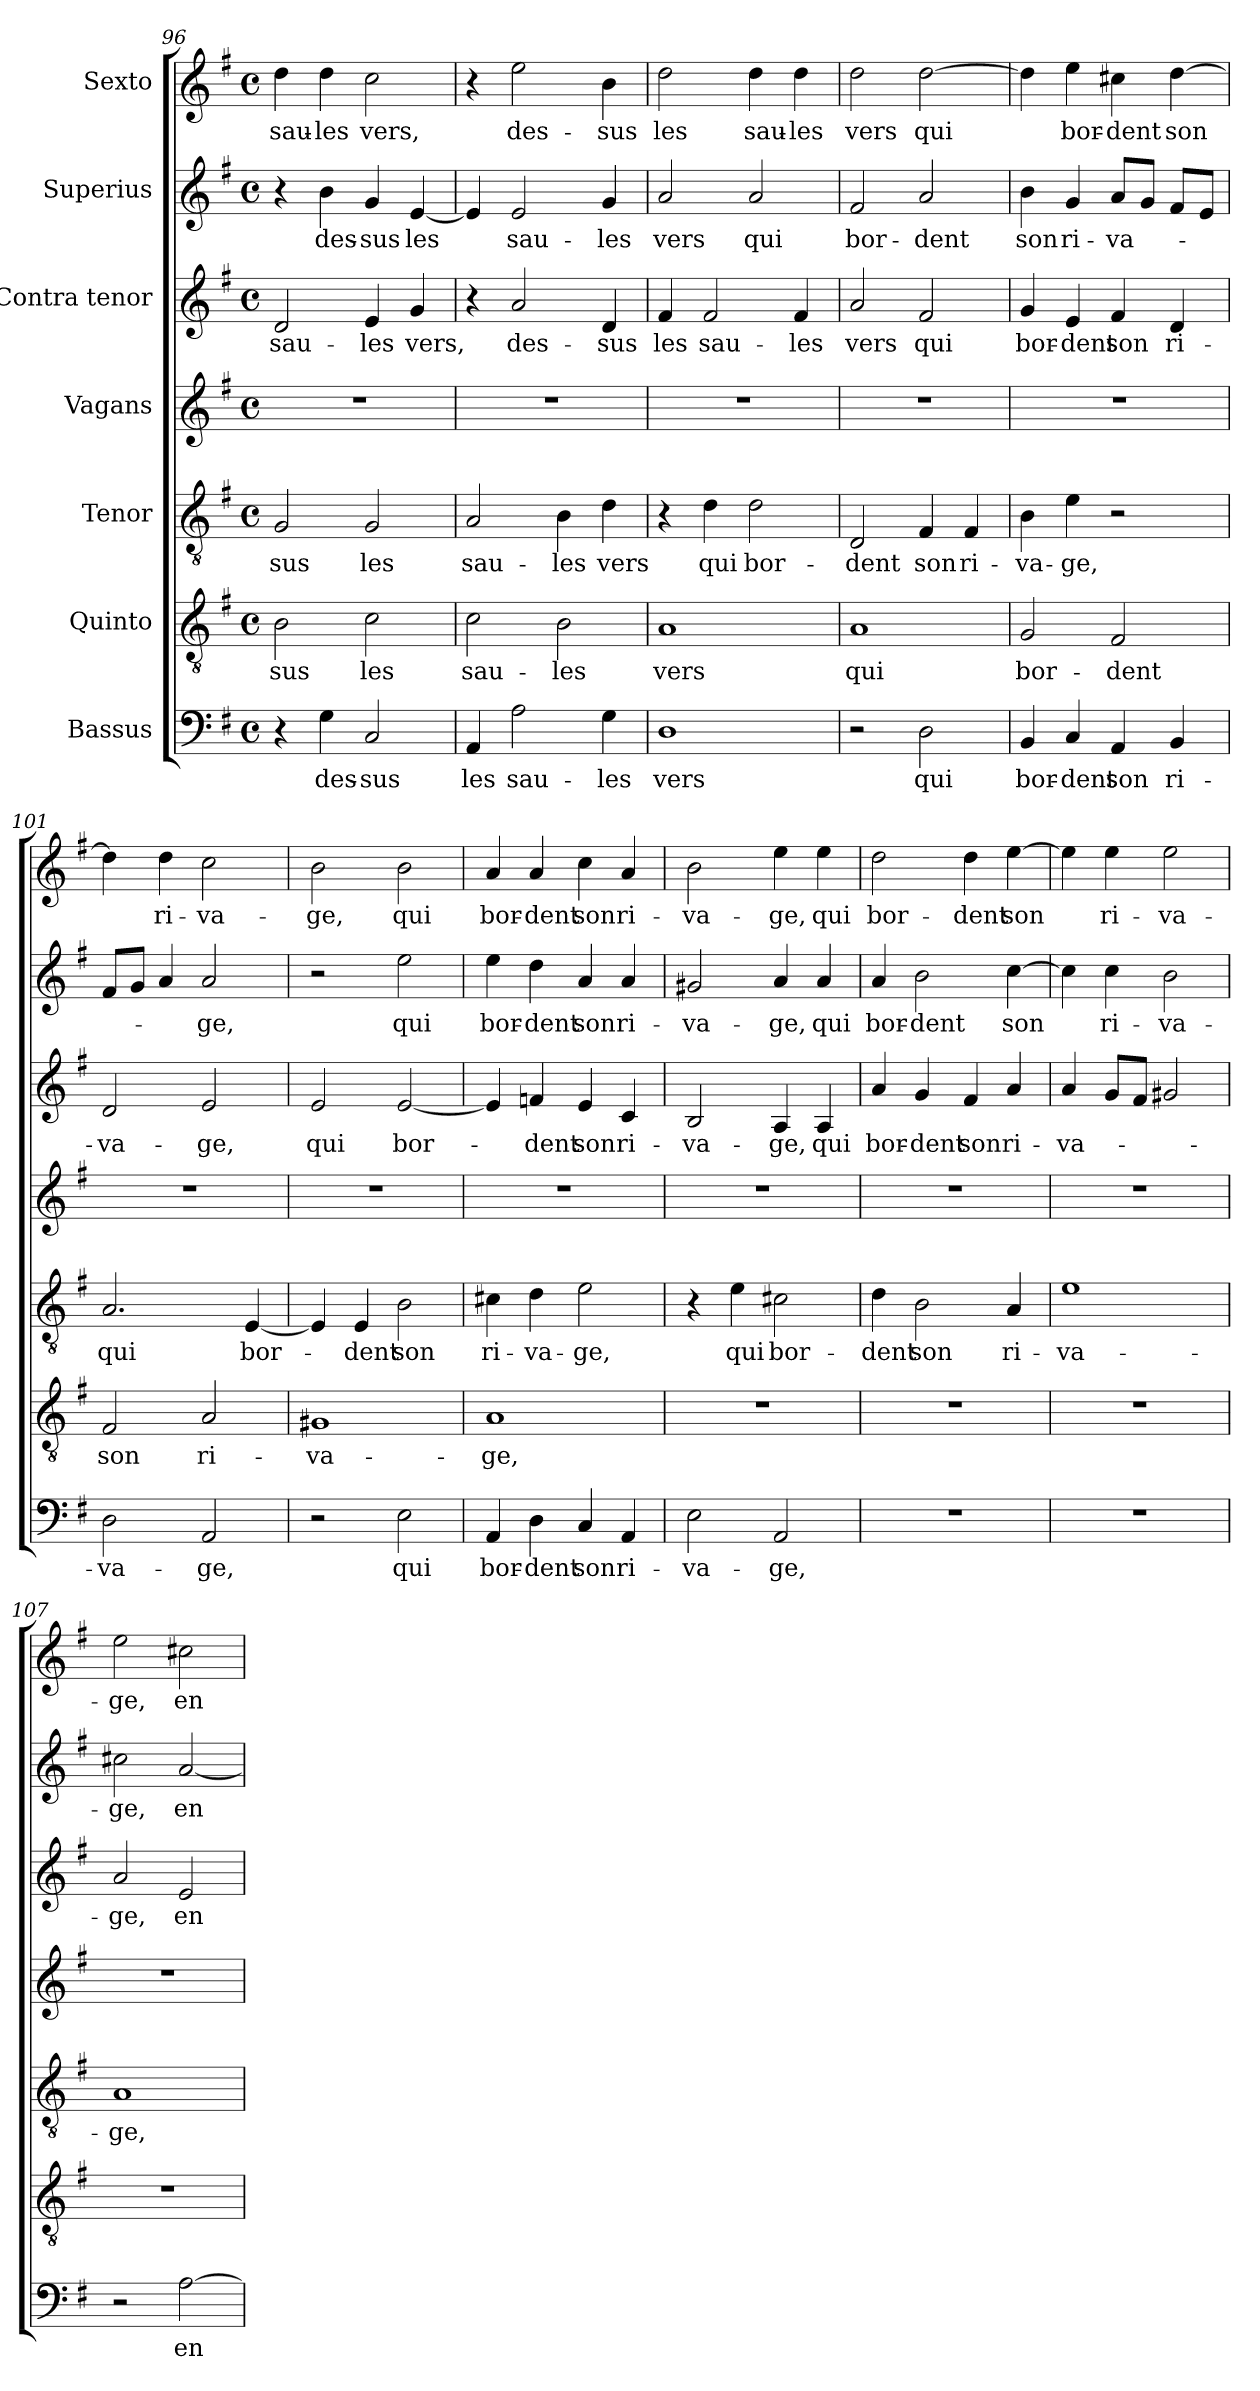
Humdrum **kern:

**kern	**text	**kern	**text	**kern	**text	**kern	**kern	**text	**kern	**text	**kern	**text
*part7	*part7	*part6	*part6	*part5	*part5	*part4	*part3	*part3	*part2	*part2	*part1	*part1
*staff7	*staff7	*staff6	*staff6	*staff5	*staff5	*staff4	*staff3	*staff3	*staff2	*staff2	*staff1	*staff1
*I"Bassus	*	*I"Quinto	*	*I"Tenor	*	*I"Vagans	*I"Contra tenor	*	*I"Superius	*	*I"Sexto	*
*clefF4	*	*clefGv2	*	*clefGv2	*	*clefG2	*clefG2	*	*clefG2	*	*clefG2	*
*k[f#]	*	*k[f#]	*	*k[f#]	*	*k[f#]	*k[f#]	*	*k[f#]	*	*k[f#]	*
*G:	*	*G:	*	*G:	*	*G:	*G:	*	*G:	*	*G:	*
*M4/4	*	*M4/4	*	*M4/4	*	*M4/4	*M4/4	*	*M4/4	*	*M4/4	*
*met(c)	*	*met(c)	*	*met(c)	*	*met(c)	*met(c)	*	*met(c)	*	*met(c)	*
=96	=96	=96	=96	=96	=96	=96	=96	=96	=96	=96	=96	=96
!	!	!	!LO:LY:b	!	!LO:LY:b	!	!	!LO:LY:b	!	!	!	!LO:LY:b
4r	.	2B\	-sus	2G/	-sus	1r	2d/	sau-	4r	.	4dd\	sau-
!	!LO:LY:b	!	!	!	!	!	!	!	!	!LO:LY:b	!	!LO:LY:b
4G\	des-	.	.	.	.	.	.	.	4b\	des-	4dd\	-les
!	!LO:LY:b	!	!LO:LY:b	!	!LO:LY:b	!	!	!LO:LY:b	!	!LO:LY:b	!	!LO:LY:b
2C/	-sus	2c\	les	2G/	les	.	4e/	-les	4g/	-sus	2cc\	vers,
!	!	!	!	!	!	!	!	!LO:LY:b	!	!LO:LY:b	!	!
.	.	.	.	.	.	.	4g/	vers,	[4e/	les	.	.
!!LO:LB:g=z
=97	=97	=97	=97	=97	=97	=97	=97	=97	=97	=97	=97	=97
!	!LO:LY:b	!	!LO:LY:b	!	!LO:LY:b	!	!	!	!	!	!	!
4AA/	les	2c\	sau-	2A/	sau-	1r	4r	.	4e/]	.	4r	.
!	!LO:LY:b	!	!	!	!	!	!	!LO:LY:b	!	!LO:LY:b	!	!LO:LY:b
2A\	sau-	.	.	.	.	.	2a/	des-	2e/	sau-	2ee\	des-
!	!	!	!LO:LY:b	!	!LO:LY:b	!	!	!	!	!	!	!
.	.	2B\	-les	4B\	-les	.	.	.	.	.	.	.
!	!LO:LY:b	!	!	!	!LO:LY:b	!	!	!LO:LY:b	!	!LO:LY:b	!	!LO:LY:b
4G\	-les	.	.	4d\	vers	.	4d/	-sus	4g/	-les	4b\	-sus
=98	=98	=98	=98	=98	=98	=98	=98	=98	=98	=98	=98	=98
!	!LO:LY:b	!	!LO:LY:b	!	!	!	!	!LO:LY:b	!	!LO:LY:b	!	!LO:LY:b
1D	vers	1A	vers	4r	.	1r	4f#/	les	2a/	vers	2dd\	les
!	!	!	!	!	!LO:LY:b	!	!	!LO:LY:b	!	!	!	!
.	.	.	.	4d\	qui	.	2f#/	sau-	.	.	.	.
!	!	!	!	!	!LO:LY:b	!	!	!	!	!LO:LY:b	!	!LO:LY:b
.	.	.	.	2d\	bor-	.	.	.	2a/	qui	4dd\	sau-
!	!	!	!	!	!	!	!	!LO:LY:b	!	!	!	!LO:LY:b
.	.	.	.	.	.	.	4f#/	-les	.	.	4dd\	-les
=99	=99	=99	=99	=99	=99	=99	=99	=99	=99	=99	=99	=99
!	!	!	!LO:LY:b	!	!LO:LY:b	!	!	!LO:LY:b	!	!LO:LY:b	!	!LO:LY:b
2r	.	1A	qui	2D/	-dent	1r	2a/	vers	2f#/	bor-	2dd\	vers
!	!LO:LY:b	!	!	!	!LO:LY:b	!	!	!LO:LY:b	!	!LO:LY:b	!	!LO:LY:b
2D\	qui	.	.	4F#/	son	.	2f#/	qui	2a/	-dent	[2dd\	qui
!	!	!	!	!	!LO:LY:b	!	!	!	!	!	!	!
.	.	.	.	4F#/	ri-	.	.	.	.	.	.	.
=100	=100	=100	=100	=100	=100	=100	=100	=100	=100	=100	=100	=100
!	!LO:LY:b	!	!LO:LY:b	!	!LO:LY:b	!	!	!LO:LY:b	!	!LO:LY:b	!	!
4BB/	bor-	2G/	bor-	4B\	-va-	1r	4g/	bor-	4b\	son	4dd\]	.
!	!LO:LY:b	!	!	!	!LO:LY:b	!	!	!LO:LY:b	!	!LO:LY:b	!	!LO:LY:b
4C/	-dent	.	.	4e\	-ge,	.	4e/	-dent	4g/	ri-	4ee\	bor-
!	!LO:LY:b	!	!LO:LY:b	!	!	!	!	!LO:LY:b	!	!LO:LY:b	!	!LO:LY:b
4AA/	son	2F#/	-dent	2r	.	.	4f#/	son	8a/L	-va-	4cc#X\	-dent
.	.	.	.	.	.	.	.	.	8g/J	.	.	.
!	!LO:LY:b	!	!	!	!	!	!	!LO:LY:b	!	!	!	!LO:LY:b
4BB/	ri-	.	.	.	.	.	4d/	ri-	8f#/L	.	[4dd\	son
.	.	.	.	.	.	.	.	.	8e/J	.	.	.
=101	=101	=101	=101	=101	=101	=101	=101	=101	=101	=101	=101	=101
!	!LO:LY:b	!	!LO:LY:b	!	!LO:LY:b	!	!	!LO:LY:b	!	!	!	!
2D\	-va-	2F#/	son	2.A/	qui	1r	2d/	-va-	8f#/L	.	4dd\]	.
.	.	.	.	.	.	.	.	.	8g/J	.	.	.
!	!	!	!	!	!	!	!	!	!	!	!	!LO:LY:b
.	.	.	.	.	.	.	.	.	4a/	.	4dd\	ri-
!	!LO:LY:b	!	!LO:LY:b	!	!	!	!	!LO:LY:b	!	!LO:LY:b	!	!LO:LY:b
2AA/	-ge,	2A/	ri-	.	.	.	2e/	-ge,	2a/	-ge,	2cc\	-va-
!	!	!	!	!	!LO:LY:b	!	!	!	!	!	!	!
.	.	.	.	[4E/	bor-	.	.	.	.	.	.	.
=102	=102	=102	=102	=102	=102	=102	=102	=102	=102	=102	=102	=102
!	!	!	!LO:LY:b	!	!	!	!	!LO:LY:b	!	!	!	!LO:LY:b
2r	.	1G#X	-va-	4E/]	.	1r	2e/	qui	2r	.	2b\	-ge,
!	!	!	!	!	!LO:LY:b	!	!	!	!	!	!	!
.	.	.	.	4E/	-dent	.	.	.	.	.	.	.
!	!LO:LY:b	!	!	!	!LO:LY:b	!	!	!LO:LY:b	!	!LO:LY:b	!	!LO:LY:b
2E\	qui	.	.	2B\	son	.	[2e/	bor-	2ee\	qui	2b\	qui
!!LO:PB:g=z
=103	=103	=103	=103	=103	=103	=103	=103	=103	=103	=103	=103	=103
!	!LO:LY:b	!	!LO:LY:b	!	!LO:LY:b	!	!	!	!	!LO:LY:b	!	!LO:LY:b
4AA/	bor-	1A	-ge,	4c#X\	ri-	1r	4e/]	.	4ee\	bor-	4a/	bor-
!	!LO:LY:b	!	!	!	!LO:LY:b	!	!	!LO:LY:b	!	!LO:LY:b	!	!LO:LY:b
4D\	-dent	.	.	4d\	-va-	.	4fn/	-dent	4dd\	-dent	4a/	-dent
!	!LO:LY:b	!	!	!	!LO:LY:b	!	!	!LO:LY:b	!	!LO:LY:b	!	!LO:LY:b
4C/	son	.	.	2e\	-ge,	.	4e/	son	4a/	son	4cc\	son
!	!LO:LY:b	!	!	!	!	!	!	!LO:LY:b	!	!LO:LY:b	!	!LO:LY:b
4AA/	ri-	.	.	.	.	.	4c/	ri-	4a/	ri-	4a/	ri-
=104	=104	=104	=104	=104	=104	=104	=104	=104	=104	=104	=104	=104
!	!LO:LY:b	!	!	!	!	!	!	!LO:LY:b	!	!LO:LY:b	!	!LO:LY:b
2E\	-va-	1r	.	4r	.	1r	2B/	-va-	2g#X/	-va-	2b\	-va-
!	!	!	!	!	!LO:LY:b	!	!	!	!	!	!	!
.	.	.	.	4e\	qui	.	.	.	.	.	.	.
!	!LO:LY:b	!	!	!	!LO:LY:b	!	!	!LO:LY:b	!	!LO:LY:b	!	!LO:LY:b
2AA/	-ge,	.	.	2c#X\	bor-	.	4A/	-ge,	4a/	-ge,	4ee\	-ge,
!	!	!	!	!	!	!	!	!LO:LY:b	!	!LO:LY:b	!	!LO:LY:b
.	.	.	.	.	.	.	4A/	qui	4a/	qui	4ee\	qui
=105	=105	=105	=105	=105	=105	=105	=105	=105	=105	=105	=105	=105
!	!	!	!	!	!LO:LY:b	!	!	!LO:LY:b	!	!LO:LY:b	!	!LO:LY:b
1r	.	1r	.	4d\	-dent	1r	4a/	bor-	4a/	bor-	2dd\	bor-
!	!	!	!	!	!LO:LY:b	!	!	!LO:LY:b	!	!LO:LY:b	!	!
.	.	.	.	2B\	son	.	4g/	-dent	2b\	-dent	.	.
!	!	!	!	!	!	!	!	!LO:LY:b	!	!	!	!LO:LY:b
.	.	.	.	.	.	.	4f#/	son	.	.	4dd\	-dent
!	!	!	!	!	!LO:LY:b	!	!	!LO:LY:b	!	!LO:LY:b	!	!LO:LY:b
.	.	.	.	4A/	ri-	.	4a/	ri-	[4cc\	son	[4ee\	son
=106	=106	=106	=106	=106	=106	=106	=106	=106	=106	=106	=106	=106
!	!	!	!	!	!LO:LY:b	!	!	!LO:LY:b	!	!	!	!
1r	.	1r	.	1e	-va-	1r	4a/	-va-	4cc\]	.	4ee\]	.
!	!	!	!	!	!	!	!	!	!	!LO:LY:b	!	!LO:LY:b
.	.	.	.	.	.	.	8g/L	.	4cc\	ri-	4ee\	ri-
.	.	.	.	.	.	.	8f#/J	.	.	.	.	.
!	!	!	!	!	!	!	!	!	!	!LO:LY:b	!	!LO:LY:b
.	.	.	.	.	.	.	2g#X/	.	2b\	-va-	2ee\	-va-
=107	=107	=107	=107	=107	=107	=107	=107	=107	=107	=107	=107	=107
!	!	!	!	!	!LO:LY:b	!	!	!LO:LY:b	!	!LO:LY:b	!	!LO:LY:b
2r	.	1r	.	1A	-ge,	1r	2a/	-ge,	2cc#X\	-ge,	2ee\	-ge,
!	!LO:LY:b	!	!	!	!	!	!	!LO:LY:b	!	!LO:LY:b	!	!LO:LY:b
[2A\	en	.	.	.	.	.	2e/	en	[2a/	en	2cc#X\	en
=	=	=	=	=	=	=	=	=	=	=	=	=
*-	*-	*-	*-	*-	*-	*-	*-	*-	*-	*-	*-	*-
